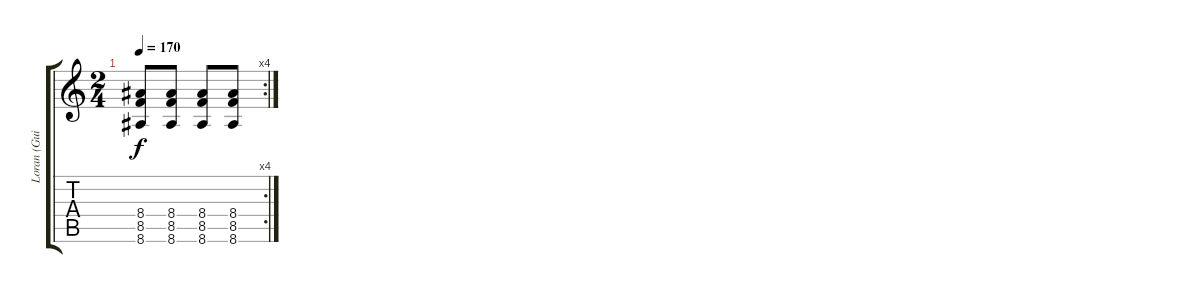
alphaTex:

\track ("Loran (Guitare)" "Loran (Gui") {instrument distortionguitar}
\staff {score tabs}
\tuning (E4 B3 G3 D3 A2 D2) {hide}
\rc 4
\ts (2 4)
\tempo 170
\clef g2
\ks c
(8.4 8.5 8.6).8{dy f} (8.4 8.5 8.6).8 (8.4 8.5 8.6).8 (8.4 8.5 8.6).8
